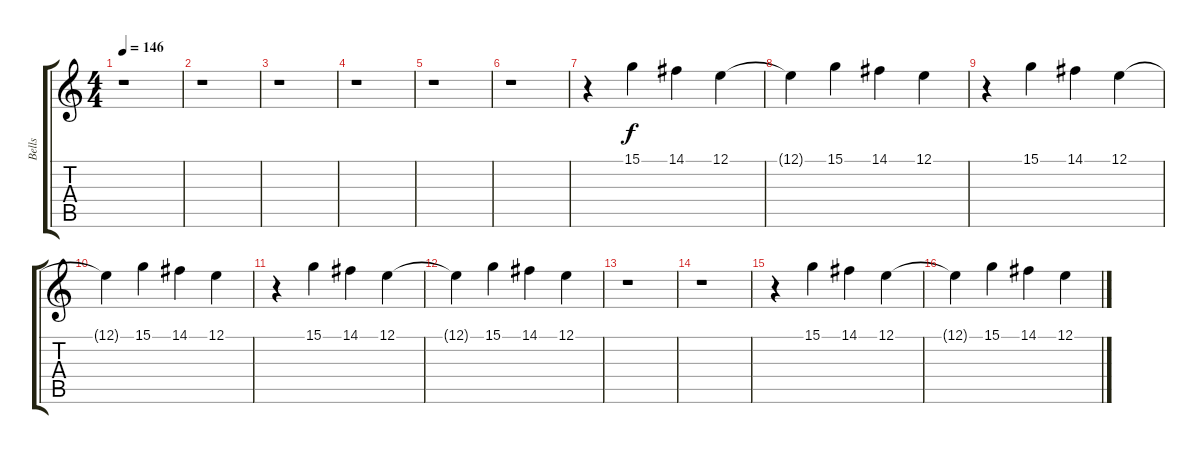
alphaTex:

\track ("Bells" "Bells") {instrument musicbox}
\staff {score tabs}
\tuning (E4 B3 G3 D3 A2 E2) {hide}
\ts (4 4)
\tempo 146
\clef g2
\ks c
r.1{dy f} |
r.1 |
r.1 |
r.1 |
r.1 |
r.1 |
r.4 15.1.4 14.1.4 12.1.4 |
12.1{t}.4 15.1.4 14.1.4 12.1.4 |
r.4 15.1.4 14.1.4 12.1.4 |
12.1{t}.4 15.1.4 14.1.4 12.1.4 |
r.4 15.1.4 14.1.4 12.1.4 |
12.1{t}.4 15.1.4 14.1.4 12.1.4 |
r.1 |
r.1 |
r.4 15.1.4 14.1.4 12.1.4 |
12.1{t}.4 15.1.4 14.1.4 12.1.4
